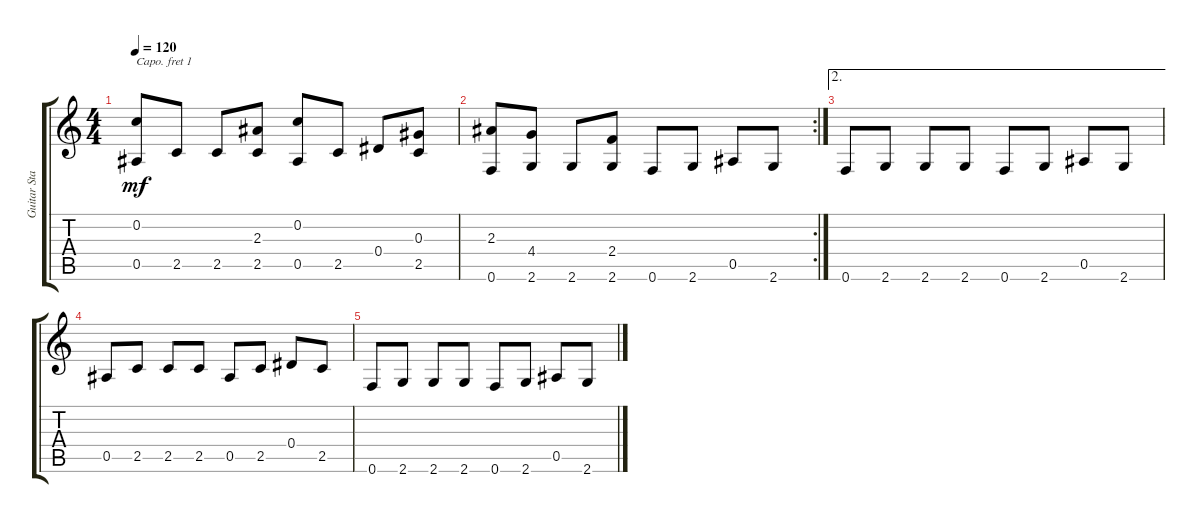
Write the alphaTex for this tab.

\track ("Guitar Standard" "Guitar Sta") {instrument acousticguitarsteel}
\staff {score tabs}
\capo 1
\tuning (E4 B3 G3 D3 A2 E2) {hide}
\ts (4 4)
\tempo 120
\clef g2
\ks c
(0.2 0.5).8{dy mf} 2.5.8 2.5.8 (2.3 2.5).8 (0.2 0.5).8 2.5.8 0.4.8 (0.3 2.5).8 |
\rc 2
(2.3 0.6).8 (4.4 2.6).8 2.6.8 (2.4 2.6).8 0.6.8 2.6.8 0.5.8 2.6.8 |
\ae 2
0.6.8 2.6.8 2.6.8 2.6.8 0.6.8 2.6.8 0.5.8 2.6.8 |
0.5.8 2.5.8 2.5.8 2.5.8 0.5.8 2.5.8 0.4.8 2.5.8 |
0.6.8 2.6.8 2.6.8 2.6.8 0.6.8 2.6.8 0.5.8 2.6.8
